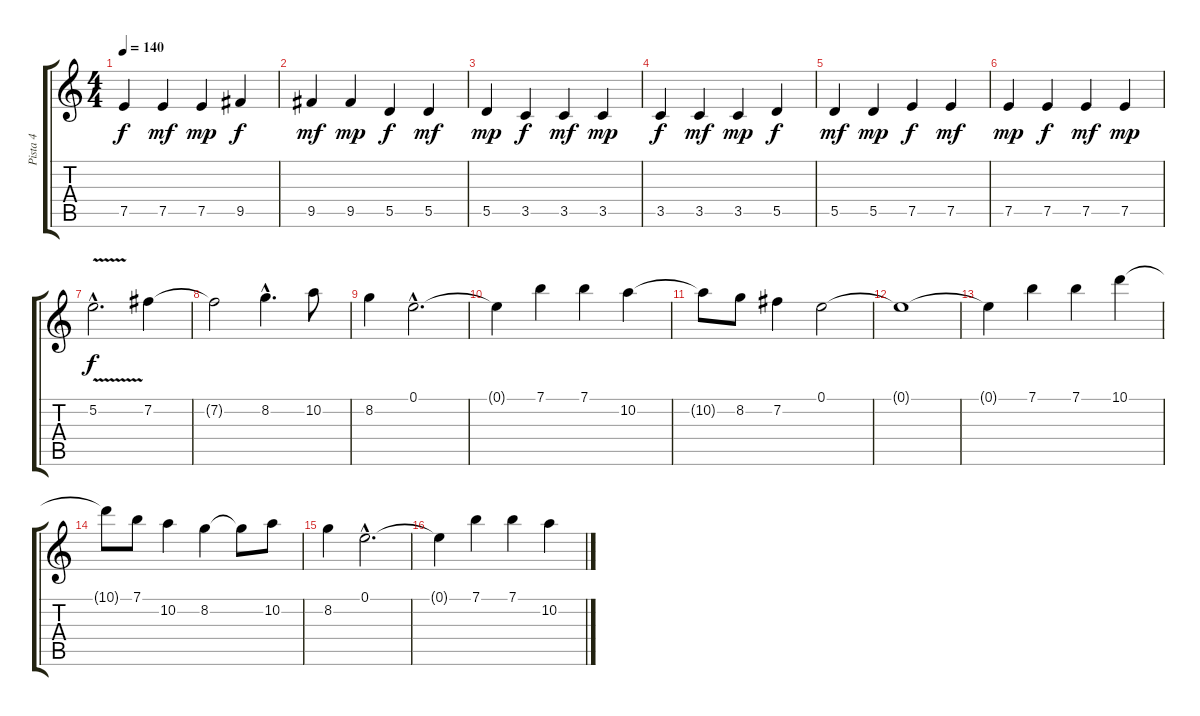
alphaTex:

\track ("Pista 4" "Pista 4") {instrument acousticguitarsteel}
\staff {score tabs}
\tuning (E4 B3 G3 D3 A2 E2) {hide}
\ts (4 4)
\tempo 140
\clef g2
\ks c
7.5.4{dy f instrument acousticguitarsteel} 7.5.4{dy mf} 7.5.4{dy mp} 9.5.4{dy f} |
9.5.4{dy mf} 9.5.4{dy mp} 5.5.4{dy f} 5.5.4{dy mf} |
5.5.4{dy mp} 3.5.4{dy f} 3.5.4{dy mf} 3.5.4{dy mp} |
3.5.4{dy f} 3.5.4{dy mf} 3.5.4{dy mp} 5.5.4{dy f} |
5.5.4{dy mf} 5.5.4{dy mp} 7.5.4{dy f} 7.5.4{dy mf} |
7.5.4{dy mp} 7.5.4{dy f} 7.5.4{dy mf} 7.5.4{dy mp} |
5.2{v hac}.2{d dy f volume 16 balance 3} 7.2.4 |
7.2{t}.2 8.2{hac}.4{d} 10.2.8 |
8.2.4 0.1{hac}.2{d} |
0.1{t}.4 7.1.4 7.1.4 10.2.4 |
10.2{t}.8 8.2.8 7.2.4 0.1.2 |
0.1{t}.1 |
0.1{t}.4 7.1.4 7.1.4 10.1.4 |
10.1{t}.8 7.1.8 10.2.4 8.2.4 8.2{t}.8 10.2.8 |
8.2.4 0.1{hac}.2{d} |
0.1{t}.4 7.1.4 7.1.4 10.2.4
